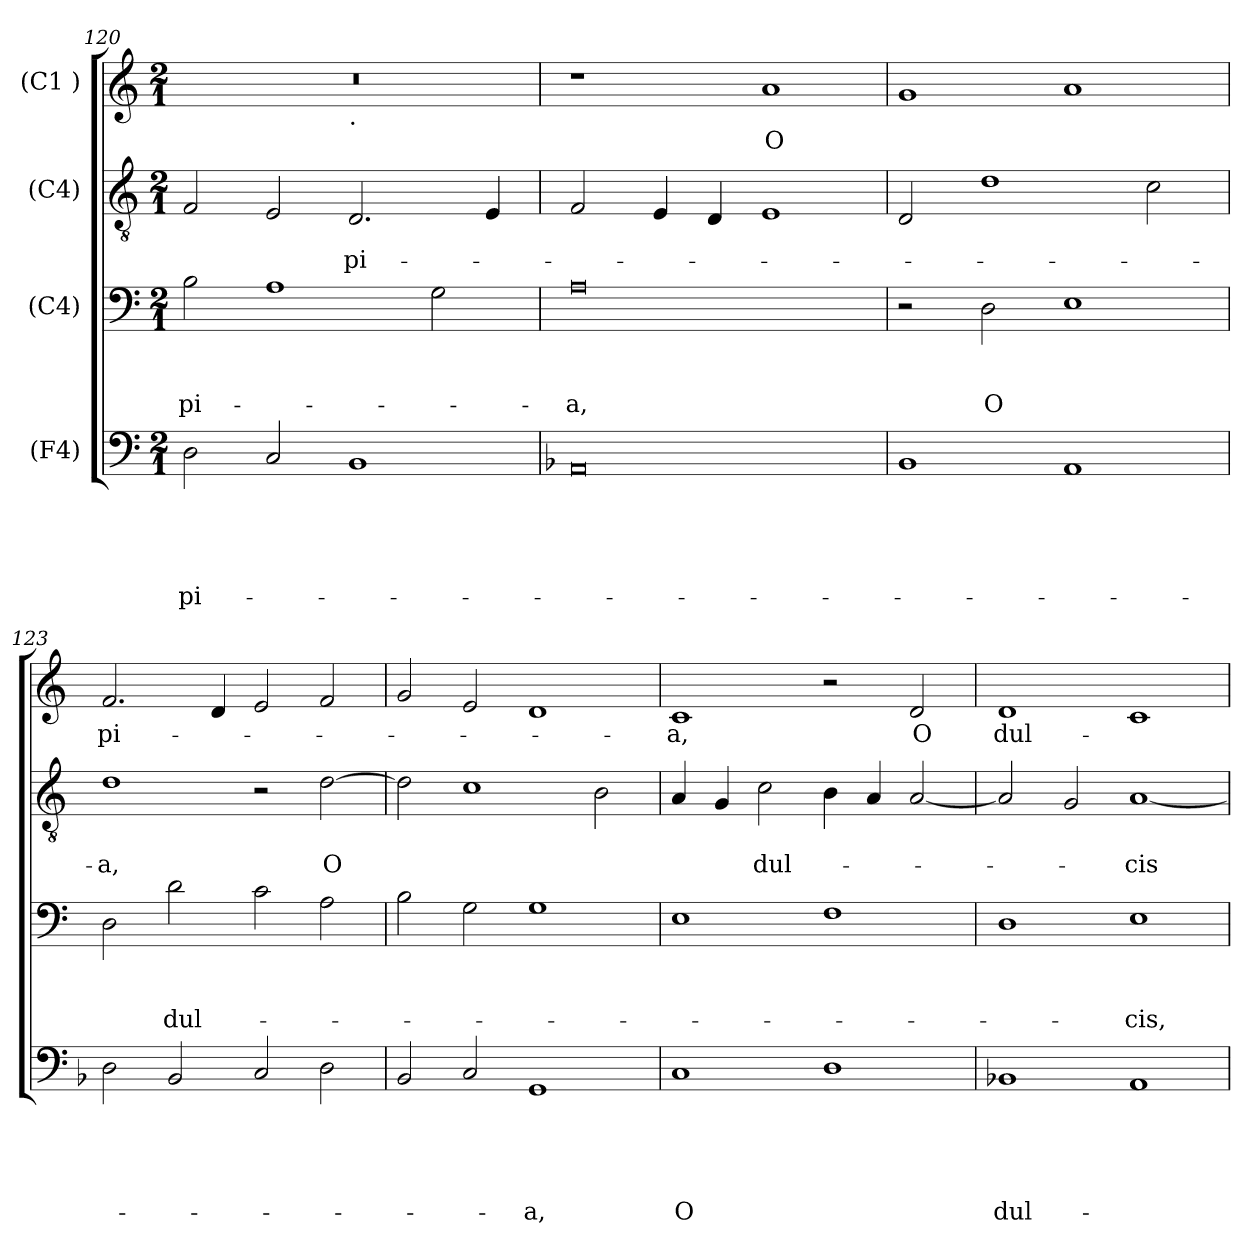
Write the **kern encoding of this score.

**kern	**text	**text	**text	**text	**text	**kern	**text	**text	**text	**kern	**text	**text	**kern	**text
*part4	*part4	*part4	*part4	*part4	*part4	*part3	*part3	*part3	*part3	*part2	*part2	*part2	*part1	*part1
*staff4	*staff4	*staff4	*staff4	*staff4	*staff4	*staff3	*staff3	*staff3	*staff3	*staff2	*staff2	*staff2	*staff1	*staff1
*I"(F4)	*	*	*	*	*	*I"(C4)	*	*	*	*I"(C4)	*	*	*I"(C1 )	*
*clefF4	*	*	*	*	*	*clefF4	*	*	*	*clefGv2	*	*	*clefG2	*
*k[]	*	*	*	*	*	*k[]	*	*	*	*k[]	*	*	*k[]	*
*C:	*	*	*	*	*	*C:	*	*	*	*C:	*	*	*C:	*
*M2/1	*	*	*	*	*	*M2/1	*	*	*	*M2/1	*	*	*M2/1	*
=120	=120	=120	=120	=120	=120	=120	=120	=120	=120	=120	=120	=120	=120	=120
!	!	!	!	!	!LO:LY:b	!	!	!	!LO:LY:b	!	!	!	!	!
*	*	*	*	*	*	*	*	*	*	*	*	*	*^	*
2D\	.	.	.	.	pi-	2B\	.	.	pi-	2F/	.	.	0r	1ryy	.
2C/	.	.	.	.	.	1A	.	.	.	2E/	.	.	.	.	.
!	!	!	!	!	!	!	!	!	!	!	!	!	!	!LO:TX:b:t=.	!
!	!	!	!	!	!	!	!	!	!	!	!	!LO:LY:b	!	!	!
1BB	.	.	.	.	.	.	.	.	.	2.D/	.	pi-	.	1ryy	.
.	.	.	.	.	.	2G\	.	.	.	.	.	.	.	.	.
.	.	.	.	.	.	.	.	.	.	4E/	.	.	.	.	.
*	*	*	*	*	*	*	*	*	*	*	*	*	*v	*v	*
=121	=121	=121	=121	=121	=121	=121	=121	=121	=121	=121	=121	=121	=121	=121
*k[b-]	*	*	*	*	*	*	*	*	*	*	*	*	*	*
*F:	*	*	*	*	*	*	*	*	*	*	*	*	*	*
*	*	*	*	*	*	*	*	*	*	*	*	*	*^	*
!	!	!	!	!	!	!	!	!	!LO:LY:b:rj	!	!	!	!	!	!
*	*	*	*	*	*	*	*	*	*	*	*	*	*v	*v	*
0AA	.	.	.	.	.	0A	.	.	-a,	2F/	.	.	1r	.
.	.	.	.	.	.	.	.	.	.	4E/	.	.	.	.
.	.	.	.	.	.	.	.	.	.	4D/	.	.	.	.
!	!	!	!	!	!	!	!	!	!	!	!	!	!	!LO:LY:b
.	.	.	.	.	.	.	.	.	.	1E	.	.	1a	O
=122	=122	=122	=122	=122	=122	=122	=122	=122	=122	=122	=122	=122	=122	=122
1BB-	.	.	.	.	.	2r	.	.	.	2D/	.	.	1g	.
!	!	!	!	!	!	!	!	!	!LO:LY:b	!	!	!	!	!
.	.	.	.	.	.	2D\	.	.	O	1d	.	.	.	.
1AA	.	.	.	.	.	1E	.	.	.	.	.	.	1a	.
.	.	.	.	.	.	.	.	.	.	2c\	.	.	.	.
=123	=123	=123	=123	=123	=123	=123	=123	=123	=123	=123	=123	=123	=123	=123
!	!	!	!	!	!	!	!	!	!	!	!	!LO:LY:b	!	!LO:LY:b
2D\	.	.	.	.	.	2D\	.	.	.	1d	.	-a,	2.f/	pi-
!	!	!	!	!	!	!	!	!	!LO:LY:b	!	!	!	!	!
2BB-/	.	.	.	.	.	2d\	.	.	dul-	.	.	.	.	.
.	.	.	.	.	.	.	.	.	.	.	.	.	4d/	.
2C/	.	.	.	.	.	2c\	.	.	.	2r	.	.	2e/	.
!	!	!	!	!	!	!	!	!	!	!	!	!LO:LY:b	!	!
2D\	.	.	.	.	.	2A\	.	.	.	[<2d\	.	O	2f/	.
!!LO:LB:g=z
=124	=124	=124	=124	=124	=124	=124	=124	=124	=124	=124	=124	=124	=124	=124
*k[]	*	*	*	*	*	*	*	*	*	*	*	*	*	*
*C:	*	*	*	*	*	*	*	*	*	*	*	*	*	*
2BB/	.	.	.	.	.	2B\	.	.	.	2d\]	.	.	2g/	.
2C/	.	.	.	.	.	2G\	.	.	.	1c	.	.	2e/	.
!	!	!	!	!	!LO:LY:b	!	!	!	!	!	!	!	!	!
1GG	.	.	.	.	-a,	1G	.	.	.	.	.	.	1d	.
.	.	.	.	.	.	.	.	.	.	2B\	.	.	.	.
=125	=125	=125	=125	=125	=125	=125	=125	=125	=125	=125	=125	=125	=125	=125
!	!	!	!	!	!LO:LY:b	!	!	!	!	!	!	!	!	!LO:LY:b
1C	.	.	.	.	O	1E	.	.	.	4A/	.	.	1c	-a,
.	.	.	.	.	.	.	.	.	.	4G/	.	.	.	.
!	!	!	!	!	!	!	!	!	!	!	!	!LO:LY:b	!	!
.	.	.	.	.	.	.	.	.	.	2c\	.	dul-	.	.
1D	.	.	.	.	.	1F	.	.	.	4B\	.	.	2r	.
.	.	.	.	.	.	.	.	.	.	4A/	.	.	.	.
!	!	!	!	!	!	!	!	!	!	!	!	!	!	!LO:LY:b
.	.	.	.	.	.	.	.	.	.	[<2A/	.	.	2d/	O
=126	=126	=126	=126	=126	=126	=126	=126	=126	=126	=126	=126	=126	=126	=126
!	!	!	!	!	!LO:LY:b	!	!	!	!	!	!	!	!	!LO:LY:b
1BB-	.	.	.	.	dul-	1D	.	.	.	2A/]	.	.	1d	dul-
.	.	.	.	.	.	.	.	.	.	2G/	.	.	.	.
!	!	!	!	!	!	!	!	!	!LO:LY:b	!	!	!LO:LY:b	!	!
1AA	.	.	.	.	.	1E	.	.	-cis,	[<1A	.	-cis	1c	.
=	=	=	=	=	=	=	=	=	=	=	=	=	=	=
*-	*-	*-	*-	*-	*-	*-	*-	*-	*-	*-	*-	*-	*-	*-
